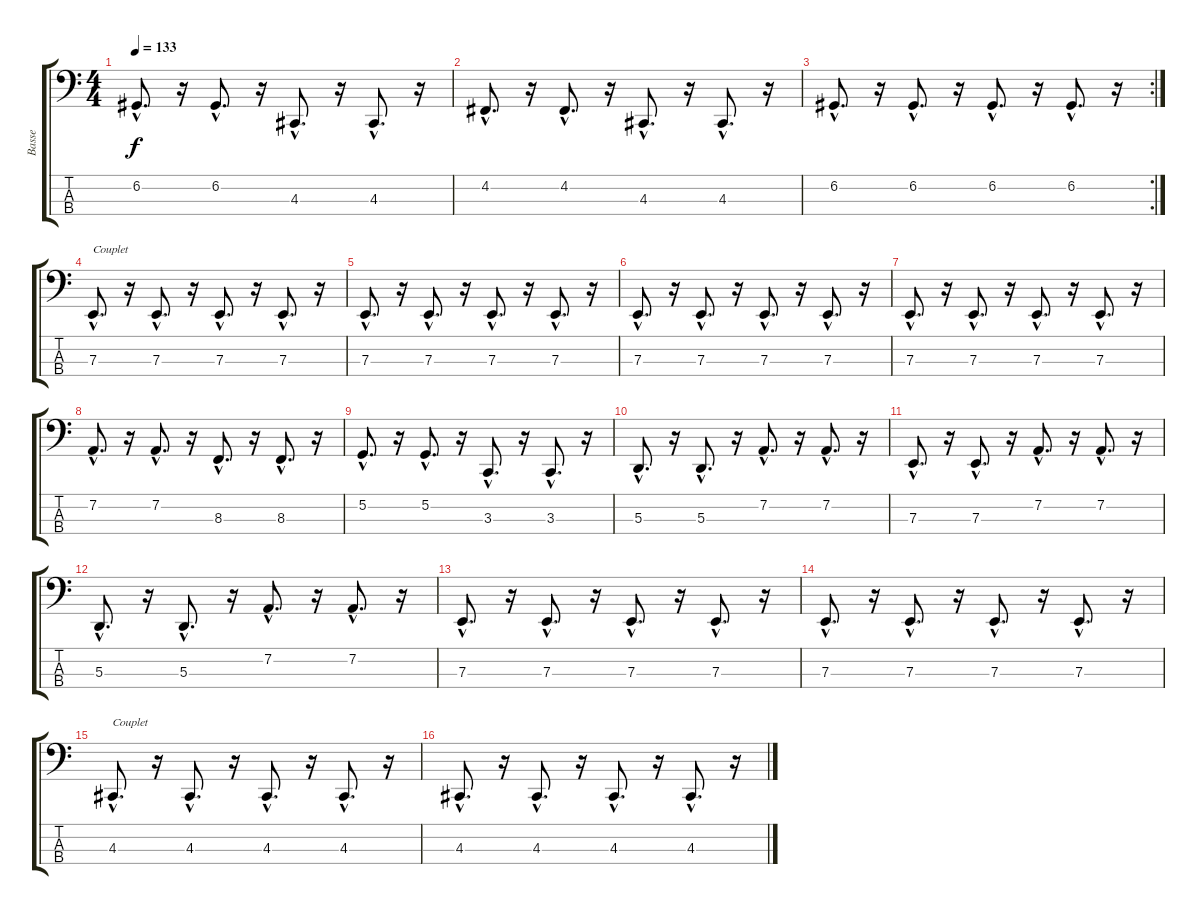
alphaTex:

\track ("Basse" "Basse") {instrument electricbassfinger}
\staff {score tabs}
\tuning (G1 D1 A0 E0) {hide}
\ts (4 4)
\tempo 133
\clef f4
\ks c
6.2{hac}.8{d dy f} r.16 6.2{hac}.8{d} r.16 4.3{hac}.8{d} r.16 4.3{hac}.8{d} r.16 |
4.2{hac}.8{d} r.16 4.2{hac}.8{d} r.16 4.3{hac}.8{d} r.16 4.3{hac}.8{d} r.16 |
\rc 2
6.2{hac}.8{d} r.16 6.2{hac}.8{d} r.16 6.2{hac}.8{d} r.16 6.2{hac}.8{d} r.16 |
7.3{hac}.8{d txt "Couplet"} r.16 7.3{hac}.8{d} r.16 7.3{hac}.8{d} r.16 7.3{hac}.8{d} r.16 |
7.3{hac}.8{d} r.16 7.3{hac}.8{d} r.16 7.3{hac}.8{d} r.16 7.3{hac}.8{d} r.16 |
7.3{hac}.8{d} r.16 7.3{hac}.8{d} r.16 7.3{hac}.8{d} r.16 7.3{hac}.8{d} r.16 |
7.3{hac}.8{d} r.16 7.3{hac}.8{d} r.16 7.3{hac}.8{d} r.16 7.3{hac}.8{d} r.16 |
7.2{hac}.8{d} r.16 7.2{hac}.8{d} r.16 8.3{hac}.8{d} r.16 8.3{hac}.8{d} r.16 |
5.2{hac}.8{d} r.16 5.2{hac}.8{d} r.16 3.3{hac}.8{d} r.16 3.3{hac}.8{d} r.16 |
5.3{hac}.8{d} r.16 5.3{hac}.8{d} r.16 7.2{hac}.8{d} r.16 7.2{hac}.8{d} r.16 |
7.3{hac}.8{d} r.16 7.3{hac}.8{d} r.16 7.2{hac}.8{d} r.16 7.2{hac}.8{d} r.16 |
5.3{hac}.8{d} r.16 5.3{hac}.8{d} r.16 7.2{hac}.8{d} r.16 7.2{hac}.8{d} r.16 |
7.3{hac}.8{d} r.16 7.3{hac}.8{d} r.16 7.3{hac}.8{d} r.16 7.3{hac}.8{d} r.16 |
7.3{hac}.8{d} r.16 7.3{hac}.8{d} r.16 7.3{hac}.8{d} r.16 7.3{hac}.8{d} r.16 |
4.3{hac}.8{d txt "Couplet"} r.16 4.3{hac}.8{d} r.16 4.3{hac}.8{d} r.16 4.3{hac}.8{d} r.16 |
4.3{hac}.8{d} r.16 4.3{hac}.8{d} r.16 4.3{hac}.8{d} r.16 4.3{hac}.8{d} r.16
